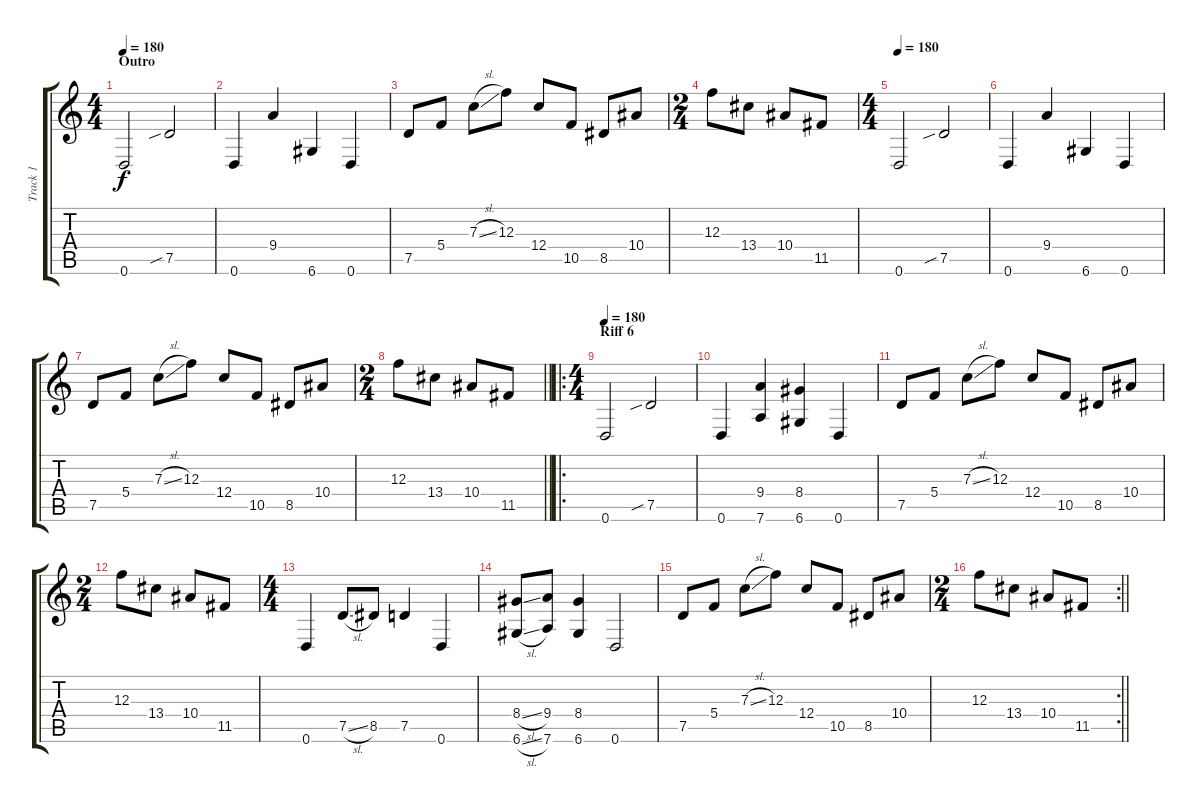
\track ("Track 1" "Track 1") {instrument distortionguitar}
\staff {score tabs}
\tuning (D4 A3 F3 C3 G2 D2) {hide}
\ts (4 4)
\section ("" "Outro")
\tempo 180
\clef g2
\ks c
0.6.2{dy f} 7.5{sib}.2 |
0.6.4 9.4.4 6.6.4 0.6.4 |
7.5.8 5.4.8 7.3{sl}.8 12.3.8 12.4.8 10.5.8 8.5.8 10.4.8 |
\ts (2 4)
12.3.8 13.4.8 10.4.8 11.5.8 |
\ts (4 4)
\tempo 180
0.6.2 7.5{sib}.2 |
0.6.4 9.4.4 6.6.4 0.6.4 |
7.5.8 5.4.8 7.3{sl}.8 12.3.8 12.4.8 10.5.8 8.5.8 10.4.8 |
\ts (2 4)
\barLineRight lightlight
12.3.8 13.4.8 10.4.8 11.5.8 |
\ro
\ts (4 4)
\section ("" "Riff 6")
\tempo 180
0.6.2 7.5{sib}.2 |
0.6.4 (9.4 7.6).4 (8.4 6.6).4 0.6.4 |
7.5.8 5.4.8 7.3{sl}.8 12.3.8 12.4.8 10.5.8 8.5.8 10.4.8 |
\ts (2 4)
12.3.8 13.4.8 10.4.8 11.5.8 |
\ts (4 4)
0.6.4 7.5{sl}.8 8.5.8 7.5.4 0.6.4 |
(8.4{sl} 6.6{sl}).8 (9.4 7.6).8 (8.4 6.6).4 0.6.2 |
7.5.8 5.4.8 7.3{sl}.8 12.3.8 12.4.8 10.5.8 8.5.8 10.4.8 |
\rc 2
\ts (2 4)
\barLineRight lightlight
12.3.8 13.4.8 10.4.8 11.5.8
